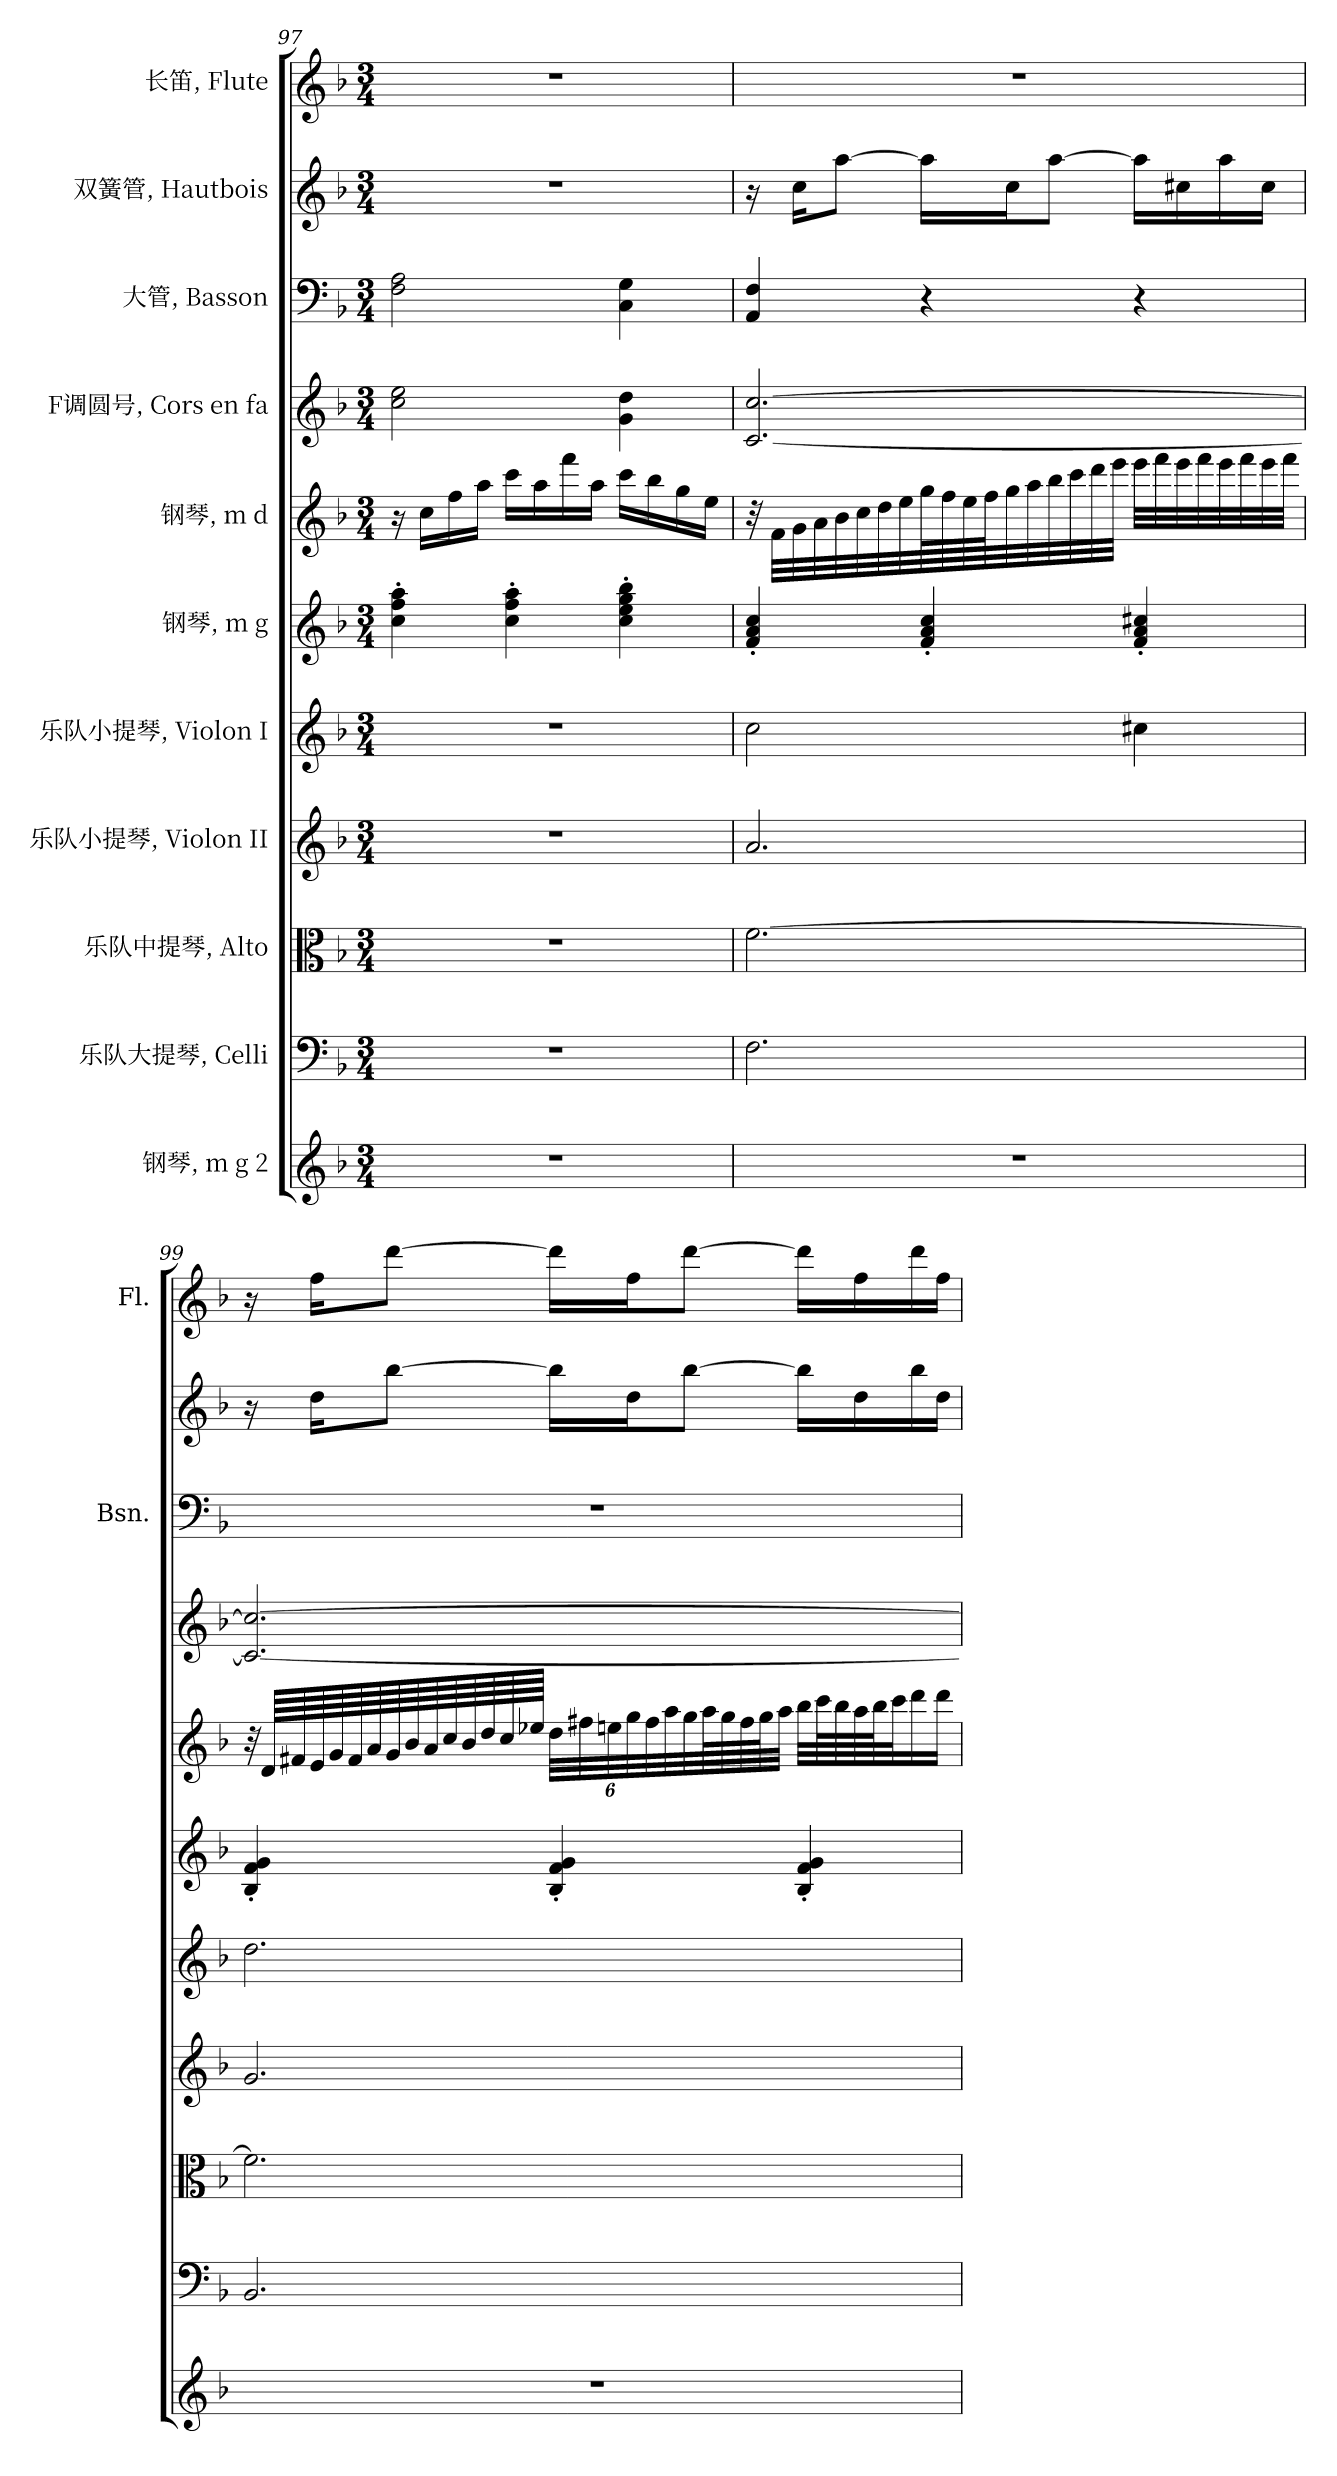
**kern	**kern	**kern	**kern	**kern	**kern	**kern	**kern	**kern	**kern	**kern
*part11	*part10	*part9	*part8	*part7	*part6	*part5	*part4	*part3	*part2	*part1
*staff11	*staff10	*staff9	*staff8	*staff7	*staff6	*staff5	*staff4	*staff3	*staff2	*staff1
*I"钢琴, m g 2	*I"乐队大提琴, Celli	*I"乐队中提琴, Alto	*I"乐队小提琴, Violon II	*I"乐队小提琴, Violon I	*I"钢琴, m g	*I"钢琴, m d	*I"F调圆号, Cors en fa	*I"大管, Basson	*I"双簧管, Hautbois	*I"长笛, Flute
*	*	*	*	*	*	*	*	*I'Bsn.	*	*I'Fl.
!!LO:PB:g=z
*clefG2	*clefF4	*clefC3	*clefG2	*clefG2	*clefG2	*clefG2	*clefG2	*clefF4	*clefG2	*clefG2
*	*	*	*	*	*	*	*ITrd4c7	*	*	*
*k[b-]	*k[b-]	*k[b-]	*k[b-]	*k[b-]	*k[b-]	*k[b-]	*k[b-e-]	*k[b-]	*k[b-]	*k[b-]
*M3/4	*M3/4	*M3/4	*M3/4	*M3/4	*M3/4	*M3/4	*M3/4	*M3/4	*M3/4	*M3/4
=97	=97	=97	=97	=97	=97	=97	=97	=97	=97	=97
2.r	2.r	2.r	2.r	2.r	4cc\' 4ff\' 4aa\'	16r	2f\ 2a\	2F\ 2A\	2.r	2.r
.	.	.	.	.	.	16cc\LL	.	.	.	.
.	.	.	.	.	.	16ff\	.	.	.	.
.	.	.	.	.	.	16aa\JJ	.	.	.	.
.	.	.	.	.	4cc\' 4ff\' 4aa\'	16ccc\LL	.	.	.	.
.	.	.	.	.	.	16aa\	.	.	.	.
.	.	.	.	.	.	16fff\	.	.	.	.
.	.	.	.	.	.	16aa\JJ	.	.	.	.
.	.	.	.	.	4cc\' 4ee\' 4gg\' 4bb-\'	16ccc\LL	4c\ 4g\	4C\ 4G\	.	.
.	.	.	.	.	.	16bb-\	.	.	.	.
.	.	.	.	.	.	16gg\	.	.	.	.
.	.	.	.	.	.	16ee\JJ	.	.	.	.
!!LO:PB:g=z
=98	=98	=98	=98	=98	=98	=98	=98	=98	=98	=98
2.r	2.F\	[2.f\	2.a/	2cc\	4f/' 4a/' 4cc/'	32r	[2.F/ [2.f/	4AA/ 4F/	16r	2.r
.	.	.	.	.	.	32f\LLL	.	.	.	.
.	.	.	.	.	.	32g\	.	.	16cc\KL	.
.	.	.	.	.	.	32a\	.	.	.	.
.	.	.	.	.	.	32b-\	.	.	[8aa\J	.
.	.	.	.	.	.	32cc\	.	.	.	.
.	.	.	.	.	.	32dd\	.	.	.	.
.	.	.	.	.	.	32ee\	.	.	.	.
.	.	.	.	.	4f/' 4a/' 4cc/'	64gg\L	.	4r	16aa\LL]	.
.	.	.	.	.	.	64ff\	.	.	.	.
.	.	.	.	.	.	64ee\	.	.	.	.
.	.	.	.	.	.	64ff\J	.	.	.	.
.	.	.	.	.	.	32gg\	.	.	16cc\J	.
.	.	.	.	.	.	32aa\	.	.	.	.
.	.	.	.	.	.	32bb-\	.	.	[8aa\J	.
.	.	.	.	.	.	32ccc\	.	.	.	.
.	.	.	.	.	.	32ddd\	.	.	.	.
.	.	.	.	.	.	32eee\JJJ	.	.	.	.
.	.	.	.	4cc#X\	4f/' 4a/' 4cc#X/'	32eee\LLL	.	4r	16aa\LL]	.
.	.	.	.	.	.	32fff\	.	.	.	.
.	.	.	.	.	.	32eee\	.	.	16cc#X\	.
.	.	.	.	.	.	32fff\	.	.	.	.
.	.	.	.	.	.	32eee\	.	.	16aa\	.
.	.	.	.	.	.	32fff\	.	.	.	.
.	.	.	.	.	.	32eee\	.	.	16cc#\JJ	.
.	.	.	.	.	.	32fff\JJJ	.	.	.	.
!!LO:PB:g=z
=99	=99	=99	=99	=99	=99	=99	=99	=99	=99	=99
2.r	2.BB-/	2.f\]	2.g/	2.dd\	4B-/' 4f/' 4g/'	32r	2.F/_ 2.f/_	2.r	16r	16r
.	.	.	.	.	.	64d/LLLL	.	.	.	.
.	.	.	.	.	.	64f#X/	.	.	.	.
.	.	.	.	.	.	64e/	.	.	16dd\KL	16ff\KL
.	.	.	.	.	.	64g/	.	.	.	.
.	.	.	.	.	.	64f#/	.	.	.	.
.	.	.	.	.	.	64a/	.	.	.	.
.	.	.	.	.	.	64g/	.	.	[8bb-\J	[8ddd\J
.	.	.	.	.	.	64b-/	.	.	.	.
.	.	.	.	.	.	64a/	.	.	.	.
.	.	.	.	.	.	64cc/	.	.	.	.
.	.	.	.	.	.	64b-/	.	.	.	.
.	.	.	.	.	.	64dd/	.	.	.	.
.	.	.	.	.	.	64cc/	.	.	.	.
.	.	.	.	.	.	64ee-X/JJJJ	.	.	.	.
*	*	*	*	*	*	*Xbrackettup	*	*	*	*
.	.	.	.	.	4B-/' 4f/' 4g/'	48dd\LLL	.	.	16bb-\LL]	16ddd\LL]
.	.	.	.	.	.	48ff#X\	.	.	.	.
.	.	.	.	.	.	48een\	.	.	.	.
.	.	.	.	.	.	48gg\	.	.	16dd\J	16ff\J
.	.	.	.	.	.	48ff#\	.	.	.	.
.	.	.	.	.	.	48aa\	.	.	.	.
.	.	.	.	.	.	32gg\	.	.	[8bb-\J	[8ddd\J
.	.	.	.	.	.	64aa\L	.	.	.	.
.	.	.	.	.	.	64gg\	.	.	.	.
.	.	.	.	.	.	64ff#\	.	.	.	.
.	.	.	.	.	.	64gg\J	.	.	.	.
.	.	.	.	.	.	32aa\JJJ	.	.	.	.
.	.	.	.	.	4B-/' 4f/' 4g/'	32bb-\LLL	.	.	16bb-\LL]	16ddd\LL]
.	.	.	.	.	.	64ccc\L	.	.	.	.
.	.	.	.	.	.	64bb-\	.	.	.	.
.	.	.	.	.	.	64aa\	.	.	16dd\	16ff\
.	.	.	.	.	.	64bb-\J	.	.	.	.
.	.	.	.	.	.	32ccc\J	.	.	.	.
.	.	.	.	.	.	16ddd\	.	.	16bb-\	16ddd\
.	.	.	.	.	.	16ddd\JJ	.	.	16dd\JJ	16ff\JJ
=	=	=	=	=	=	=	=	=	=	=
*-	*-	*-	*-	*-	*-	*-	*-	*-	*-	*-
